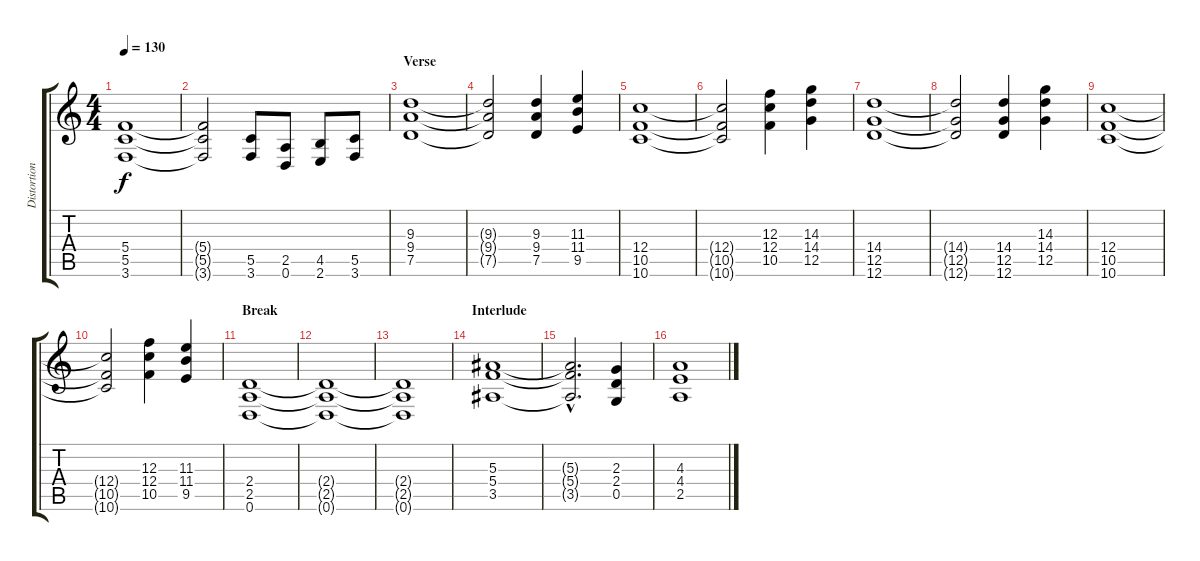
\track ("Distortion Guitar" "Distortion") {instrument distortionguitar}
\staff {score tabs}
\tuning (D4 A3 F3 C3 G2 D2) {hide}
\ts (4 4)
\tempo 130
\clef g2
\ks c
(5.4 5.5 3.6).1{dy f} |
(5.4{t} 5.5{t} 3.6{t}).2 (5.5 3.6).8 (2.5 0.6).8 (4.5 2.6).8 (5.5 3.6).8 |
\section ("" "Verse")
(9.3 9.4 7.5).1 |
(9.3{t} 9.4{t} 7.5{t}).2 (9.3 9.4 7.5).4 (11.3 11.4 9.5).4 |
(12.4 10.5 10.6).1 |
(12.4{t} 10.5{t} 10.6{t}).2 (12.3 12.4 10.5).4 (14.3 14.4 12.5).4 |
(14.4 12.5 12.6).1 |
(14.4{t} 12.5{t} 12.6{t}).2 (14.4 12.5 12.6).4 (14.3 14.4 12.5).4 |
(12.4 10.5 10.6).1 |
(12.4{t} 10.5{t} 10.6{t}).2 (12.3 12.4 10.5).4 (11.3 11.4 9.5).4 |
\section ("" "Break")
(2.4 2.5 0.6).1 |
(2.4{t} 2.5{t} 0.6{t}).1 |
(2.4{t} 2.5{t} 0.6{t}).1 |
\section ("" "Interlude")
(5.3 5.4 3.5).1 |
(5.3{hac t} 5.4{hac t} 3.5{hac t}).2{d} (2.3 2.4 0.5).4 |
(4.3 4.4 2.5).1
